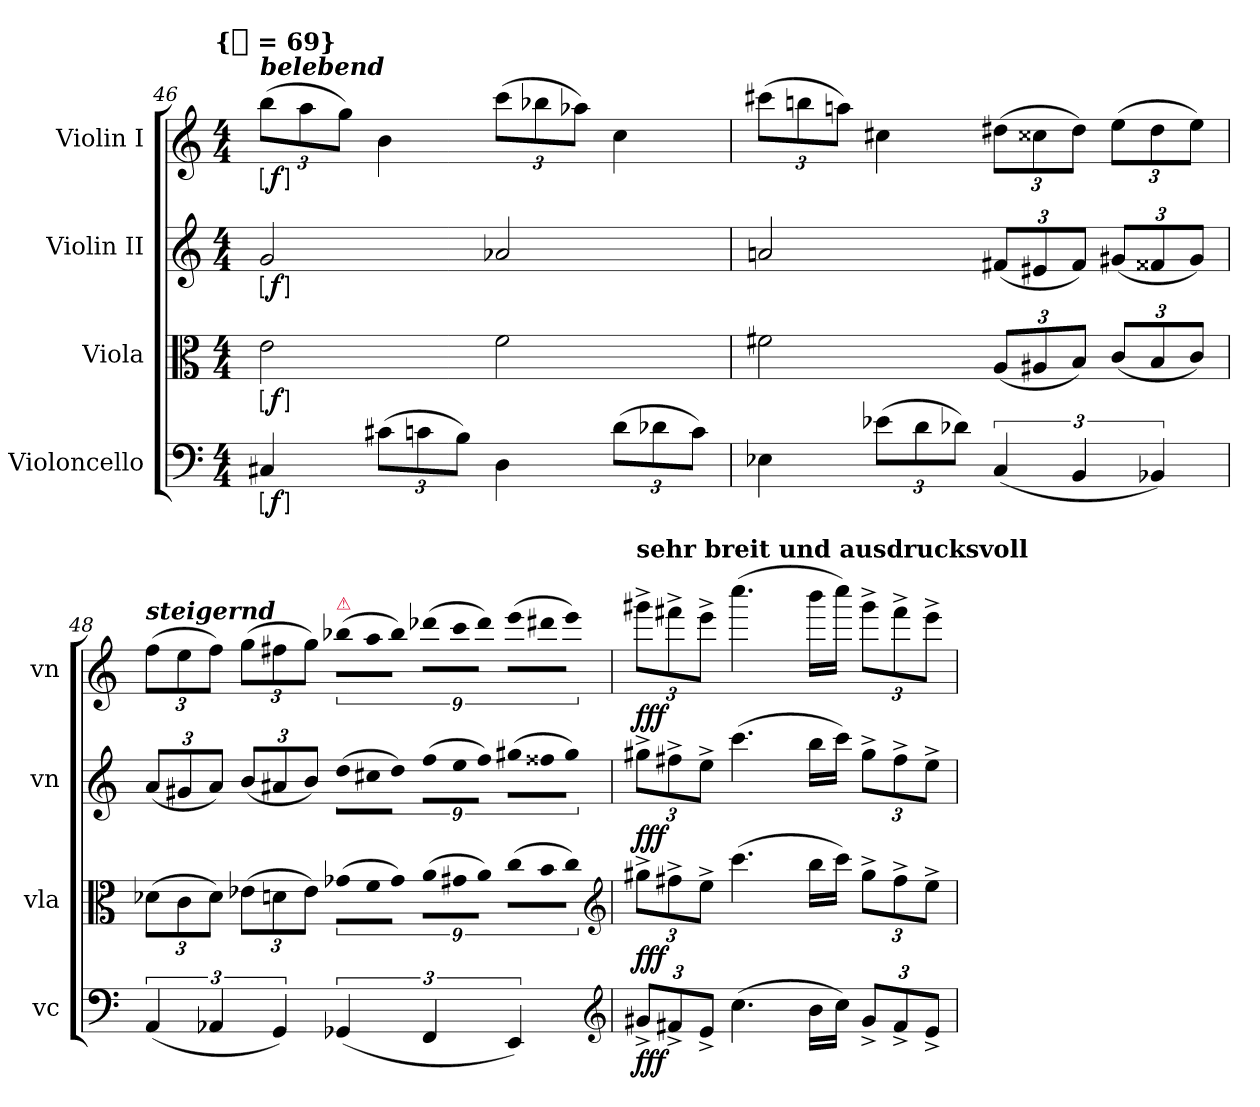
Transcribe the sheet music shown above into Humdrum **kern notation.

**kern	**dynam	**kern	**dynam	**kern	**dynam	**kern	**dynam
*part4	*part4	*part3	*part3	*part2	*part2	*part1	*part1
*staff4	*staff4	*staff3	*staff3	*staff2	*staff2	*staff1	*staff1
*I"Violoncello	*	*I"Viola	*	*I"Violin II	*	*I"Violin I	*
*I'vc	*	*I'vla	*	*I'vn	*	*I'vn	*
*clefF4	*	*clefC3	*	*clefG2	*	*clefG2	*
*k[]	*	*k[]	*	*k[]	*	*k[]	*
*C:	*	*C:	*	*C:	*	*C:	*
!!LO:TX:omd:t={[quarter] = 69}
*M4/4	*	*M4/4	*	*M4/4	*	*M4/4	*
*MM69	*	*MM69	*	*MM69	*	*MM69	*
=46	=46	=46	=46	=46	=46	=46	=46
!	!	!	!	!	!	!LO:TX:a:Bi:t=belebend	!
!	!LO:DY:ed=brack	!	!LO:DY:ed=brack	!	!LO:DY:ed=brack	!	!LO:DY:ed=brack
4C#X	f	2e	f	2g	f	(12bbL	f
.	.	.	.	.	.	12aa	.
.	.	.	.	.	.	12ggJ)	.
(12c#XL	.	.	.	.	.	4b	.
12cn	.	.	.	.	.	.	.
12BJ)	.	.	.	.	.	.	.
4D	.	2f	.	2a-X	.	(12cccL	.
.	.	.	.	.	.	12bb-X	.
.	.	.	.	.	.	12aa-XJ)	.
(12dL	.	.	.	.	.	4cc	.
12d-X	.	.	.	.	.	.	.
12cJ)	.	.	.	.	.	.	.
=47	=47	=47	=47	=47	=47	=47	=47
4E-X	.	2f#X	.	2an	.	(12ccc#XL	.
.	.	.	.	.	.	12bbn	.
.	.	.	.	.	.	12aanJ)	.
(12e-XL	.	.	.	.	.	4cc#X	.
12d	.	.	.	.	.	.	.
12d-XJ)	.	.	.	.	.	.	.
(6C	.	(12AL	.	(12f#XL	.	(12dd#XL	.
.	.	12A#X	.	12e#X	.	12cc##X	.
6BB	.	12BJ)	.	12f#J)	.	12dd#J)	.
.	.	(12cL	.	(12g#XL	.	(12eeL	.
6BB-X)	.	12B	.	12f##X	.	12dd#	.
.	.	12cJ)	.	12g#J)	.	12eeJ)	.
=48	=48	=48	=48	=48	=48	=48	=48
!	!	!	!	!	!	!LO:TX:a:Bi:t=steigernd	!
(6AA	.	(12d-XL	.	(12aL	.	(12ffL	.
.	.	12c	.	12g#X	.	12ee	.
6AA-X	.	12d-J)	.	12aJ)	.	12ffJ)	.
.	.	(12e-XL	.	(12bL	.	(12ggL	.
6GG)	.	12dn	.	12a#X	.	12ff#X	.
.	.	12e-J)	.	12bJ)	.	12ggJ)	.
!	!	!	!	!	!	!LO:TX:a:color=crimson:t=⚠	!
!	!	!LO:N:vis=8	!	!LO:N:vis=8	!	!LO:N:vis=8	!
(6GG-X	.	(18g-XL	.	(18ddL	.	(18bb-XL	.
!	!	!LO:N:vis=8	!	!LO:N:vis=8	!	!LO:N:vis=8	!
.	.	18f	.	18cc#X	.	18aa	.
!	!	!LO:N:vis=8	!	!LO:N:vis=8	!	!LO:N:vis=8	!
.	.	18g-J)	.	18ddJ)	.	18bb-J)	.
!	!	!LO:N:vis=8	!	!LO:N:vis=8	!	!LO:N:vis=8	!
6FF	.	(18aL	.	(18ffL	.	(18ddd-XL	.
!	!	!LO:N:vis=8	!	!LO:N:vis=8	!	!LO:N:vis=8	!
.	.	18g#X	.	18ee	.	18ccc	.
!	!	!LO:N:vis=8	!	!LO:N:vis=8	!	!LO:N:vis=8	!
.	.	18aJ)	.	18ffJ)	.	18ddd-J)	.
!	!	!LO:N:vis=8	!	!LO:N:vis=8	!	!LO:N:vis=8	!
6EE)	.	(18ccL	.	(18gg#XL	.	(18eeeL	.
!	!	!LO:N:vis=8	!	!LO:N:vis=8	!	!LO:N:vis=8	!
.	.	18b	.	18ff##X	.	18ddd#X	.
!	!	!LO:N:vis=8	!	!LO:N:vis=8	!	!LO:N:vis=8	!
.	.	18ccJ)	.	18gg#J)	.	18eeeJ)	.
*clefG2	*	*clefG2	*	*	*	*	*
=49	=49	=49	=49	=49	=49	=49	=49
!	!	!	!	!	!	!LO:TX:a:B:t=sehr breit und ausdrucksvoll	!
12g#X^L	fff	12gg#X^L	fff	12gg#X^L	fff	12ggg#X^L	fff
12f#X^	.	12ff#X^	.	12ff#X^	.	12fff#X^	.
12e^J	.	12ee^J	.	12ee^J	.	12eee^J	.
(4.cc	.	(4.ccc	.	(4.ccc	.	(4.cccc	.
16bLL	.	16bbLL	.	16bbLL	.	16bbbLL	.
16ccJJ)	.	16cccJJ)	.	16cccJJ)	.	16ccccJJ)	.
12g#^L	.	12gg#^L	.	12gg#^L	.	12ggg#^L	.
12f#^	.	12ff#^	.	12ff#^	.	12fff#^	.
12e^J	.	12ee^J	.	12ee^J	.	12eee^J	.
=	=	=	=	=	=	=	=
*-	*-	*-	*-	*-	*-	*-	*-
